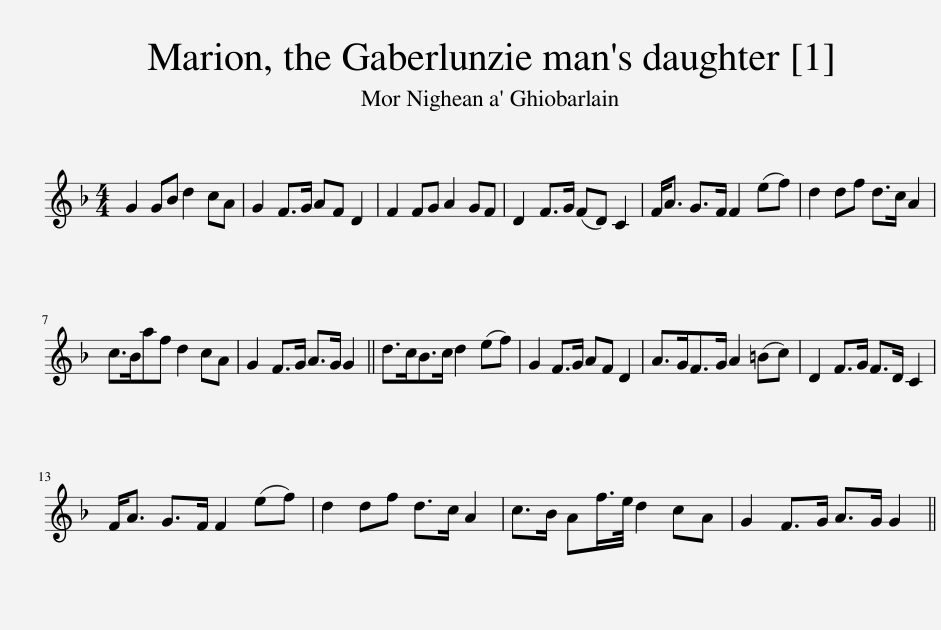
X:1
L:1/8
M:4/4
I:linebreak $
K:F
V:1 treble
V:1
 G2 GB d2 cA | G2 F>G AF D2 | F2 FG A2 GF | D2 F>G (FD) C2 | F<A G>F F2 (ef) | %5
 d2 df d>c A2 |$ c>Baf d2 cA | G2 F>G A>G G2 || d>cB>c d2 (ef) | G2 F>G AF D2 | %10
 A>GF>G A2 (=Bc) | D2 F>G F>D C2 |$ F<A G>F F2 (ef) | d2 df d>c A2 | c>B Af/>e/ d2 cA | %15
 G2 F>G A>G G2 || %16
